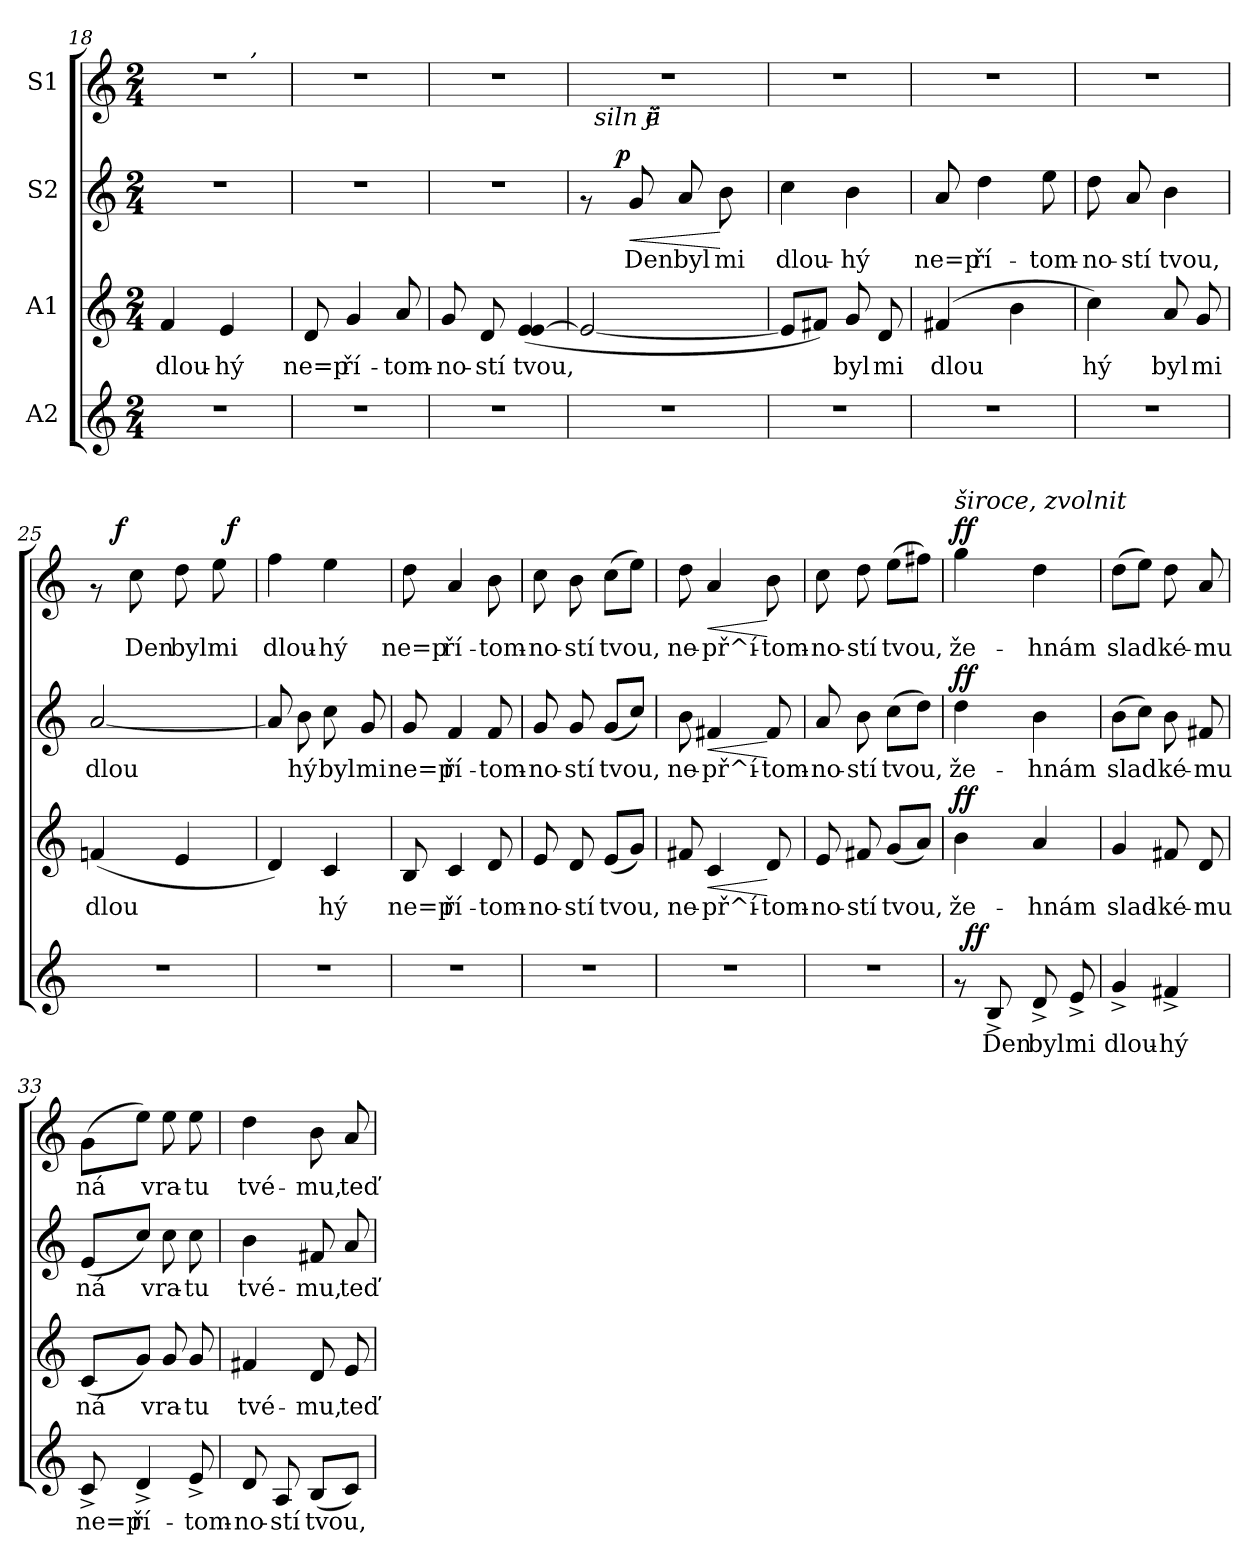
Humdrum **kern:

**kern	**text	**dynam	**kern	**text	**dynam	**kern	**text	**dynam	**kern	**text	**dynam
*part4	*part4	*part4	*part3	*part3	*part3	*part2	*part2	*part2	*part1	*part1	*part1
*staff4	*staff4	*staff4	*staff3	*staff3	*staff3	*staff2	*staff2	*staff2	*staff1	*staff1	*staff1
*I"A2	*	*	*I"A1	*	*	*I"S2	*	*	*I"S1	*	*
*clefG2	*	*	*clefG2	*	*	*clefG2	*	*	*clefG2	*	*
*k[]	*	*	*k[]	*	*	*k[]	*	*	*k[]	*	*
*C:	*	*	*C:	*	*	*C:	*	*	*C:	*	*
*M2/4	*	*	*M2/4	*	*	*M2/4	*	*	*M2/4	*	*
=18	=18	=18	=18	=18	=18	=18	=18	=18	=18	=18	=18
!	!	!	!	!LO:LY:b:cj	!	!	!	!	!	!	!
*	*	*	*	*	*	*	*	*	*^	*	*
2r	.	.	4f/	dlou-	.	2r	.	.	2r	4ryy	.	.
!	!	!	!	!LO:LY:b:cj	!	!	!	!	!	!	!	!
.	.	.	4e/	-hý	.	.	.	.	.	16..ryy	.	.
!	!	!	!	!	!	!	!	!	!	!LO:TX:a:i:t=,	!	!
.	.	.	.	.	.	.	.	.	.	8ryy	.	.
.	.	.	.	.	.	.	.	.	.	64ryy	.	.
=19	=19	=19	=19	=19	=19	=19	=19	=19	=19	=19	=19	=19
!	!	!	!	!LO:LY:b:cj	!	!	!	!	!	!	!	!
*	*	*	*	*	*	*	*	*	*v	*v	*	*
2r	.	.	8d/	ne=p	.	2r	.	.	2r	.	.
!	!	!	!	!LO:LY:b:cj	!	!	!	!	!	!	!
.	.	.	4g/	ří-	.	.	.	.	.	.	.
!	!	!	!	!LO:LY:b:cj	!	!	!	!	!	!	!
.	.	.	8a/	-tom-	.	.	.	.	.	.	.
=20	=20	=20	=20	=20	=20	=20	=20	=20	=20	=20	=20
!	!	!	!	!LO:LY:b:cj	!	!	!	!	!	!	!
2r	.	.	8g/	-no-	.	2r	.	.	2r	.	.
!	!	!	!	!LO:LY:b:cj	!	!	!	!	!	!	!
.	.	.	8d/	-stí	.	.	.	.	.	.	.
!	!	!	!	!LO:LY:b:cj	!	!	!	!	!	!	!
.	.	.	(<4e/ [<4e/	tvou,	.	.	.	.	.	.	.
=21	=21	=21	=21	=21	=21	=21	=21	=21	=21	=21	=21
!	!	!	!	!LO:LY:b:cj	!	!	!	!	!	!	!
*	*	*	*	*	*	*^	*	*	*^	*	*
*	*	*	*	*	*	*	*	*	*	*	*^	*	*
2r	.	.	2e/_<	.	.	8rf	16.ryy	.	.	2r	32ryy	8ryy	.	.
!	!	!	!	!	!	!	!	!	!	!	!LO:TX:b:i:t=siln ě	!	!	!
.	.	.	.	.	.	.	.	.	.	.	4...ryy	.	.	.
!	!	!	!	!	!	!	!	!	!LO:DY:a	!	!	!	!	!
.	.	.	.	.	.	.	4ryy	.	p	.	.	.	.	.
!	!	!	!	!	!	!	!	!LO:LY:b:cj	!LO:HP:b	!	!	!	!	!
.	.	.	.	.	.	8g/	.	Den	<	.	.	32ryy	.	.
!	!	!	!	!	!	!	!	!	!	!	!	!LO:TX:b:i:t=ji	!	!
.	.	.	.	.	.	.	.	.	.	.	.	4ryy	.	.
!	!	!	!	!	!	!	!	!LO:LY:b:cj	!	!	!	!	!	!
.	.	.	.	.	.	8a/	.	byl	.	.	.	.	.	.
.	.	.	.	.	.	.	8ryy	.	.	.	.	.	.	.
!	!	!	!	!	!	!	!	!LO:LY:b:cj	!	!	!	!	!	!
.	.	.	.	.	.	8b\	.	mi	[	.	.	.	.	.
.	.	.	.	.	.	.	.	.	.	.	.	16.ryy	.	.
.	.	.	.	.	.	.	32ryy	.	.	.	.	.	.	.
=22	=22	=22	=22	=22	=22	=22	=22	=22	=22	=22	=22	=22	=22	=22
!	!	!	!	!LO:LY:b:cj	!	!	!	!LO:LY:b:cj	!	!	!	!	!	!
*	*	*	*	*	*	*v	*v	*	*	*	*	*	*	*
*	*	*	*	*	*	*	*	*	*v	*v	*v	*	*
2r	.	.	8e/L]	.	.	4cc\	dlou-	.	2r	.	.
!	!	!	!	!LO:LY:b:cj	!	!	!	!	!	!	!
.	.	.	8f#X/J)	.	.	.	.	.	.	.	.
!	!	!	!	!LO:LY:b:cj	!	!	!LO:LY:b:cj	!	!	!	!
.	.	.	8g/	byl	.	4b\	-hý	.	.	.	.
!	!	!	!	!LO:LY:b:cj	!	!	!	!	!	!	!
.	.	.	8d/	mi	.	.	.	.	.	.	.
=23	=23	=23	=23	=23	=23	=23	=23	=23	=23	=23	=23
!	!	!	!	!LO:LY:b:cj	!	!	!LO:LY:b:cj	!	!	!	!
2r	.	.	(>4f#X/	dlou-	.	8a/	ne=p	.	2r	.	.
!	!	!	!	!	!	!	!LO:LY:b:cj	!	!	!	!
.	.	.	.	.	.	4dd\	ří-	.	.	.	.
!	!	!	!	!LO:LY:b:cj	!	!	!	!	!	!	!
.	.	.	4b\	--	.	.	.	.	.	.	.
!	!	!	!	!	!	!	!LO:LY:b:cj	!	!	!	!
.	.	.	.	.	.	8ee\	-tom-	.	.	.	.
=24	=24	=24	=24	=24	=24	=24	=24	=24	=24	=24	=24
!	!	!	!	!LO:LY:b:cj	!	!	!LO:LY:b:cj	!	!	!	!
2r	.	.	4cc\)	-hý	.	8dd\	-no-	.	2r	.	.
!	!	!	!	!	!	!	!LO:LY:b:cj	!	!	!	!
.	.	.	.	.	.	8a/	-stí	.	.	.	.
!	!	!	!	!LO:LY:b:cj	!	!	!LO:LY:b:cj	!	!	!	!
.	.	.	8a/	byl	.	4b\	tvou,	.	.	.	.
!	!	!	!	!LO:LY:b:cj	!	!	!	!	!	!	!
.	.	.	8g/	mi	.	.	.	.	.	.	.
!!LO:PB:g=z
=25	=25	=25	=25	=25	=25	=25	=25	=25	=25	=25	=25
!	!	!	!	!LO:LY:b:cj	!	!	!LO:LY:b:cj	!	!	!	!
*	*	*	*	*	*	*	*	*	*^	*	*
*	*	*	*	*	*	*	*	*	*	*^	*	*
2r	.	.	(<4fn/	dlou-	.	[<2a/	dlou-	.	8rf	16ryy	4ryy	.	.
.	.	.	.	.	.	.	.	.	.	64ryy	.	.	.
!	!	!	!	!	!	!	!	!	!	!	!	!	!LO:DY:a
.	.	.	.	.	.	.	.	.	.	4ryy	.	.	f
!	!	!	!	!	!	!	!	!	!	!	!	!LO:LY:b:cj	!
.	.	.	.	.	.	.	.	.	8cc\	.	.	Den	.
!	!	!	!	!LO:LY:b:cj	!	!	!	!	!	!	!	!LO:LY:b:cj	!
.	.	.	4e/	--	.	.	.	.	8dd\	.	8ryy	byl	.
.	.	.	.	.	.	.	.	.	.	8ryy	.	.	.
!	!	!	!	!	!	!	!	!	!	!	!	!LO:LY:b:cj	!
.	.	.	.	.	.	.	.	.	8ee\	.	32.ryy	mi	.
!	!	!	!	!	!	!	!	!	!	!	!	!	!LO:DY:a
.	.	.	.	.	.	.	.	.	.	.	16ryy	.	f
.	.	.	.	.	.	.	.	.	.	32.ryy	.	.	.
.	.	.	.	.	.	.	.	.	.	.	64ryy	.	.
=26	=26	=26	=26	=26	=26	=26	=26	=26	=26	=26	=26	=26	=26
!	!	!	!	!LO:LY:b:cj	!	!	!LO:LY:b:cj	!	!	!	!	!LO:LY:b:cj	!
*	*	*	*	*	*	*	*	*	*v	*v	*v	*	*
2r	.	.	4d/)	--	.	8a/]	--	.	4ff\	dlou-	.
!	!	!	!	!	!	!	!LO:LY:b:cj	!	!	!	!
.	.	.	.	.	.	8b\	-hý	.	.	.	.
!	!	!	!	!LO:LY:b:cj	!	!	!LO:LY:b:cj	!	!	!LO:LY:b:cj	!
.	.	.	4c/	-hý	.	8cc\	byl	.	4ee\	-hý	.
!	!	!	!	!	!	!	!LO:LY:b:cj	!	!	!	!
.	.	.	.	.	.	8g/	mi	.	.	.	.
=27	=27	=27	=27	=27	=27	=27	=27	=27	=27	=27	=27
!	!	!	!	!LO:LY:b:cj	!	!	!LO:LY:b:cj	!	!	!LO:LY:b:cj	!
2r	.	.	8B/	ne=p	.	8g/	ne=p	.	8dd\	ne=p	.
!	!	!	!	!LO:LY:b:cj	!	!	!LO:LY:b:cj	!	!	!LO:LY:b:cj	!
.	.	.	4c/	ří-	.	4f/	ří-	.	4a/	ří-	.
!	!	!	!	!LO:LY:b:cj	!	!	!LO:LY:b:cj	!	!	!LO:LY:b:cj	!
.	.	.	8d/	-tom-	.	8f/	-tom-	.	8b\	-tom-	.
=28	=28	=28	=28	=28	=28	=28	=28	=28	=28	=28	=28
!	!	!	!	!LO:LY:b:cj	!	!	!LO:LY:b:cj	!	!	!LO:LY:b:cj	!
2r	.	.	8e/	-no-	.	8g/	-no-	.	8cc\	-no-	.
!	!	!	!	!LO:LY:b:cj	!	!	!LO:LY:b:cj	!	!	!LO:LY:b:cj	!
.	.	.	8d/	-stí	.	8g/	-stí	.	8b\	-stí	.
!	!	!	!	!LO:LY:b:cj	!	!	!LO:LY:b:cj	!	!	!LO:LY:b:cj	!
.	.	.	(<8e/L	tvou,	.	(<8g/L	tvou,	.	(>8cc\L	tvou,	.
!	!	!	!	!LO:LY:b:cj	!	!	!LO:LY:b:cj	!	!	!LO:LY:b:cj	!
.	.	.	8g/J)	.	.	8cc/J)	.	.	8ee\J)	.	.
=29	=29	=29	=29	=29	=29	=29	=29	=29	=29	=29	=29
!	!	!	!	!LO:LY:b:cj	!	!	!LO:LY:b:cj	!	!	!LO:LY:b:cj	!
2r	.	.	8f#X/	ne-	.	8b\	ne-	.	8dd\	ne-	.
!	!	!	!	!LO:LY:b:cj	!LO:HP:b	!	!LO:LY:b:cj	!LO:HP:b	!	!LO:LY:b:cj	!LO:HP:b
.	.	.	4c/	-př^í-	<	4f#X/	-př^í-	<	4a/	-př^í-	<
!	!	!	!	!LO:LY:b:cj	!	!	!LO:LY:b:cj	!	!	!LO:LY:b:cj	!
.	.	.	8d/	-tom-	[	8f#/	-tom-	[	8b\	-tom-	[
=30	=30	=30	=30	=30	=30	=30	=30	=30	=30	=30	=30
!	!	!	!	!LO:LY:b:cj	!	!	!LO:LY:b:cj	!	!	!LO:LY:b:cj	!
2r	.	.	8e/	-no-	.	8a/	-no-	.	8cc\	-no-	.
!	!	!	!	!LO:LY:b:cj	!	!	!LO:LY:b:cj	!	!	!LO:LY:b:cj	!
.	.	.	8f#X/	-stí	.	8b\	-stí	.	8dd\	-stí	.
!	!	!	!	!LO:LY:b:cj	!	!	!LO:LY:b:cj	!	!	!LO:LY:b:cj	!
.	.	.	(<8g/L	tvou,	.	(>8cc\L	tvou,	.	(>8ee\L	tvou,	.
!	!	!	!	!LO:LY:b:cj	!	!	!LO:LY:b:cj	!	!	!LO:LY:b:cj	!
.	.	.	8a/J)	.	.	8dd\J)	.	.	8ff#X\J)	.	.
!!LO:LB:g=z
=31	=31	=31	=31	=31	=31	=31	=31	=31	=31	=31	=31
!	!	!	!	!	!	!	!	!	!LO:TX:a:i:t=široce, zvolnit	!	!
!LO:TX:b:i:t=marcato molto v II. altu	!	!	!	!	!	!	!	!	!	!	!
!	!	!	!	!LO:LY:b:cj	!LO:DY:a	!	!LO:LY:b:cj	!LO:DY:a	!	!LO:LY:b:cj	!LO:DY:a
*^	*	*	*	*	*	*	*	*	*	*	*
8rf	32ryy	.	.	4b\	že-	ff	4dd\	že-	ff	4gg\	že-	ff
!	!	!	!LO:DY:a	!	!	!	!	!	!	!	!	!
.	4...ryy	.	ff	.	.	.	.	.	.	.	.	.
!	!	!LO:LY:b:cj	!	!	!	!	!	!	!	!	!	!
8B^>/	.	Den	.	.	.	.	.	.	.	.	.	.
!	!	!LO:LY:b:cj	!	!	!LO:LY:b:cj	!	!	!LO:LY:b:cj	!	!	!LO:LY:b:cj	!
8d^>/	.	byl	.	4a/	-hnám	.	4b\	-hnám	.	4dd\	-hnám	.
!	!	!LO:LY:b:cj	!	!	!	!	!	!	!	!	!	!
8e^>/	.	mi	.	.	.	.	.	.	.	.	.	.
=32	=32	=32	=32	=32	=32	=32	=32	=32	=32	=32	=32	=32
!	!	!LO:LY:b:cj	!	!	!LO:LY:b:cj	!	!	!LO:LY:b:cj	!	!	!LO:LY:b:cj	!
*v	*v	*	*	*	*	*	*	*	*	*	*	*
4g^>/	dlou-	.	4g/	slad-	.	(>8b\L	slad-	.	(>8dd\L	slad-	.
!	!	!	!	!	!	!	!LO:LY:b:cj	!	!	!LO:LY:b:cj	!
.	.	.	.	.	.	8cc\J)	--	.	8ee\J)	--	.
!	!LO:LY:b:cj	!	!	!LO:LY:b:cj	!	!	!LO:LY:b:cj	!	!	!LO:LY:b:cj	!
4f#X^>/	-hý	.	8f#X/	-ké-	.	8b\	-ké-	.	8dd\	-ké-	.
!	!	!	!	!LO:LY:b:cj	!	!	!LO:LY:b:cj	!	!	!LO:LY:b:cj	!
.	.	.	8d/	-mu	.	8f#X/	-mu	.	8a/	-mu	.
=33	=33	=33	=33	=33	=33	=33	=33	=33	=33	=33	=33
!	!LO:LY:b:cj	!	!	!LO:LY:b:cj	!	!	!LO:LY:b:cj	!	!	!LO:LY:b:cj	!
8c^>/	ne=p	.	(<8c/L	ná-	.	(<8e/L	ná-	.	(>8g\L	ná-	.
!	!LO:LY:b:cj	!	!	!LO:LY:b:cj	!	!	!LO:LY:b:cj	!	!	!LO:LY:b:cj	!
4d^>/	ří-	.	8g/J)	--	.	8cc/J)	--	.	8ee\J)	--	.
!	!	!	!	!LO:LY:b:cj	!	!	!LO:LY:b:cj	!	!	!LO:LY:b:cj	!
.	.	.	8g/	-vra-	.	8cc\	-vra-	.	8ee\	-vra-	.
!	!LO:LY:b:cj	!	!	!LO:LY:b:cj	!	!	!LO:LY:b:cj	!	!	!LO:LY:b:cj	!
8e^>/	-tom-	.	8g/	-tu	.	8cc\	-tu	.	8ee\	-tu	.
=34	=34	=34	=34	=34	=34	=34	=34	=34	=34	=34	=34
!	!LO:LY:b:cj	!	!	!LO:LY:b:cj	!	!	!LO:LY:b:cj	!	!	!LO:LY:b:cj	!
8d/	-no-	.	4f#X/	tvé-	.	4b\	tvé-	.	4dd\	tvé-	.
!	!LO:LY:b:cj	!	!	!	!	!	!	!	!	!	!
8A/	-stí	.	.	.	.	.	.	.	.	.	.
!	!LO:LY:b:cj	!	!	!LO:LY:b:cj	!	!	!LO:LY:b:cj	!	!	!LO:LY:b:cj	!
(<8B/L	tvou,	.	8d/	-mu,	.	8f#X/	-mu,	.	8b\	-mu,	.
!	!LO:LY:b:cj	!	!	!LO:LY:b:cj	!	!	!LO:LY:b:cj	!	!	!LO:LY:b:cj	!
8c/J)	.	.	8e/	teď	.	8a/	teď	.	8a/	teď	.
=	=	=	=	=	=	=	=	=	=	=	=
*-	*-	*-	*-	*-	*-	*-	*-	*-	*-	*-	*-
